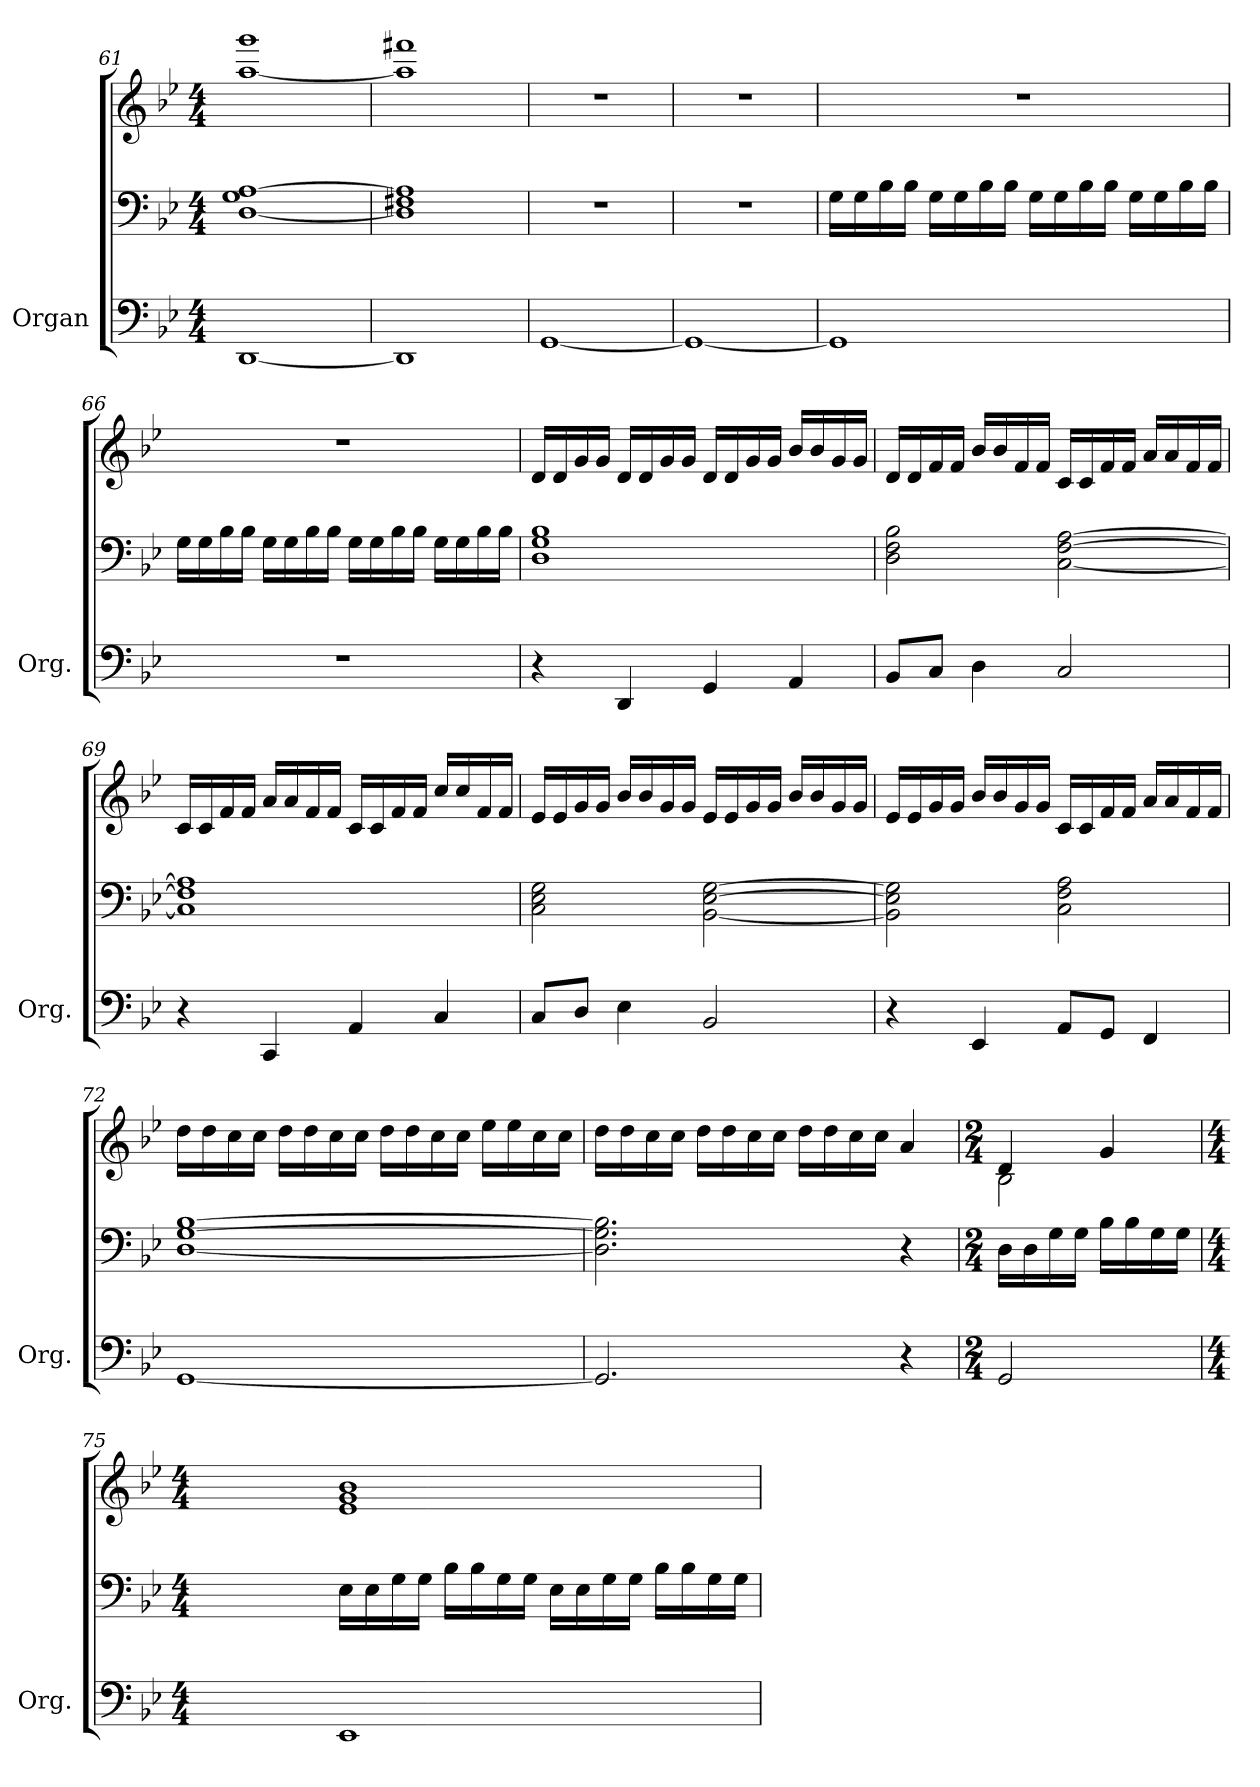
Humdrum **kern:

**kern	**kern	**kern
*part1	*part1	*part1
*staff3	*staff2	*staff1
*I"Organ	*	*
*I'Org.	*	*
*clefF4	*clefF4	*clefG2
*k[b-e-]	*k[b-e-]	*k[b-e-]
*B-:	*B-:	*B-:
*M4/4	*M4/4	*M4/4
=61	=61	=61
*	*	*^
[1DD	[1D 1G [1A	1ggg	[1aa
=62	=62	=62	=62
1DD]	1D] 1F#X 1A]	1fff#X	1aa]
*	*	*v	*v
!!LO:PB:g=z
=63	=63	=63
[1GG	1r	1r
=64	=64	=64
1GG_	1r	1r
=65	=65	=65
1GG]	16G\LL	1r
.	16G\	.
.	16B-\	.
.	16B-\JJ	.
.	16G\LL	.
.	16G\	.
.	16B-\	.
.	16B-\JJ	.
.	16G\LL	.
.	16G\	.
.	16B-\	.
.	16B-\JJ	.
.	16G\LL	.
.	16G\	.
.	16B-\	.
.	16B-\JJ	.
=66	=66	=66
1r	16G\LL	1r
.	16G\	.
.	16B-\	.
.	16B-\JJ	.
.	16G\LL	.
.	16G\	.
.	16B-\	.
.	16B-\JJ	.
.	16G\LL	.
.	16G\	.
.	16B-\	.
.	16B-\JJ	.
.	16G\LL	.
.	16G\	.
.	16B-\	.
.	16B-\JJ	.
!!LO:LB:g=z
=67	=67	=67
4r	1D 1G 1B-	16d/LL
.	.	16d/
.	.	16g/
.	.	16g/JJ
4DD/	.	16d/LL
.	.	16d/
.	.	16g/
.	.	16g/JJ
4GG/	.	16d/LL
.	.	16d/
.	.	16g/
.	.	16g/JJ
4AA/	.	16b-/LL
.	.	16b-/
.	.	16g/
.	.	16g/JJ
=68	=68	=68
8BB-/L	2D\ 2F\ 2B-\	16d/LL
.	.	16d/
8C/J	.	16f/
.	.	16f/JJ
4D\	.	16b-/LL
.	.	16b-/
.	.	16f/
.	.	16f/JJ
2C/	[2C\ [2F\ [2A\	16c/LL
.	.	16c/
.	.	16f/
.	.	16f/JJ
.	.	16a/LL
.	.	16a/
.	.	16f/
.	.	16f/JJ
!!LO:LB:g=z
=69	=69	=69
4r	1C] 1F] 1A]	16c/LL
.	.	16c/
.	.	16f/
.	.	16f/JJ
4CC/	.	16a/LL
.	.	16a/
.	.	16f/
.	.	16f/JJ
4AA/	.	16c/LL
.	.	16c/
.	.	16f/
.	.	16f/JJ
4C/	.	16cc/LL
.	.	16cc/
.	.	16f/
.	.	16f/JJ
=70	=70	=70
8C/L	2C\ 2E-\ 2G\	16e-/LL
.	.	16e-/
8D/J	.	16g/
.	.	16g/JJ
4E-\	.	16b-/LL
.	.	16b-/
.	.	16g/
.	.	16g/JJ
2BB-/	[2BB-\ [2E-\ [2G\	16e-/LL
.	.	16e-/
.	.	16g/
.	.	16g/JJ
.	.	16b-/LL
.	.	16b-/
.	.	16g/
.	.	16g/JJ
!!LO:LB:g=z
=71	=71	=71
4r	2BB-\] 2E-\] 2G\]	16e-/LL
.	.	16e-/
.	.	16g/
.	.	16g/JJ
4EE-/	.	16b-/LL
.	.	16b-/
.	.	16g/
.	.	16g/JJ
8AA/L	2C\ 2F\ 2A\	16c/LL
.	.	16c/
8GG/J	.	16f/
.	.	16f/JJ
4FF/	.	16a/LL
.	.	16a/
.	.	16f/
.	.	16f/JJ
=72	=72	=72
[1GG	[1D [1G [1B-	16dd\LL
.	.	16dd\
.	.	16cc\
.	.	16cc\JJ
.	.	16dd\LL
.	.	16dd\
.	.	16cc\
.	.	16cc\JJ
.	.	16dd\LL
.	.	16dd\
.	.	16cc\
.	.	16cc\JJ
.	.	16ee-\LL
.	.	16ee-\
.	.	16cc\
.	.	16cc\JJ
!!LO:PB:g=z
=73	=73	=73
2.GG/]	2.D\] 2.G\] 2.B-\]	16dd\LL
.	.	16dd\
.	.	16cc\
.	.	16cc\JJ
.	.	16dd\LL
.	.	16dd\
.	.	16cc\
.	.	16cc\JJ
.	.	16dd\LL
.	.	16dd\
.	.	16cc\
.	.	16cc\JJ
4r	4r	4a/
=74	=74	=74
*M2/4	*M2/4	*M2/4
*	*	*^
2GG/	16D\LL	4d/	2B-\
.	16D\	.	.
.	16G\	.	.
.	16G\JJ	.	.
.	16B-\LL	4g/	.
.	16B-\	.	.
.	16G\	.	.
.	16G\JJ	.	.
=75	=75	=75	=75
*M4/4	*M4/4	*M4/4	*
1ryy	1ryy	1ryy	1ryy
1EE-	16E-\LL	1b-	1e- 1g
.	16E-\	.	.
.	16G\	.	.
.	16G\JJ	.	.
.	16B-\LL	.	.
.	16B-\	.	.
.	16G\	.	.
.	16G\JJ	.	.
.	16E-\LL	.	.
.	16E-\	.	.
.	16G\	.	.
.	16G\JJ	.	.
.	16B-\LL	.	.
.	16B-\	.	.
.	16G\	.	.
.	16G\JJ	.	.
*	*	*v	*v
=	=	=
*-	*-	*-
